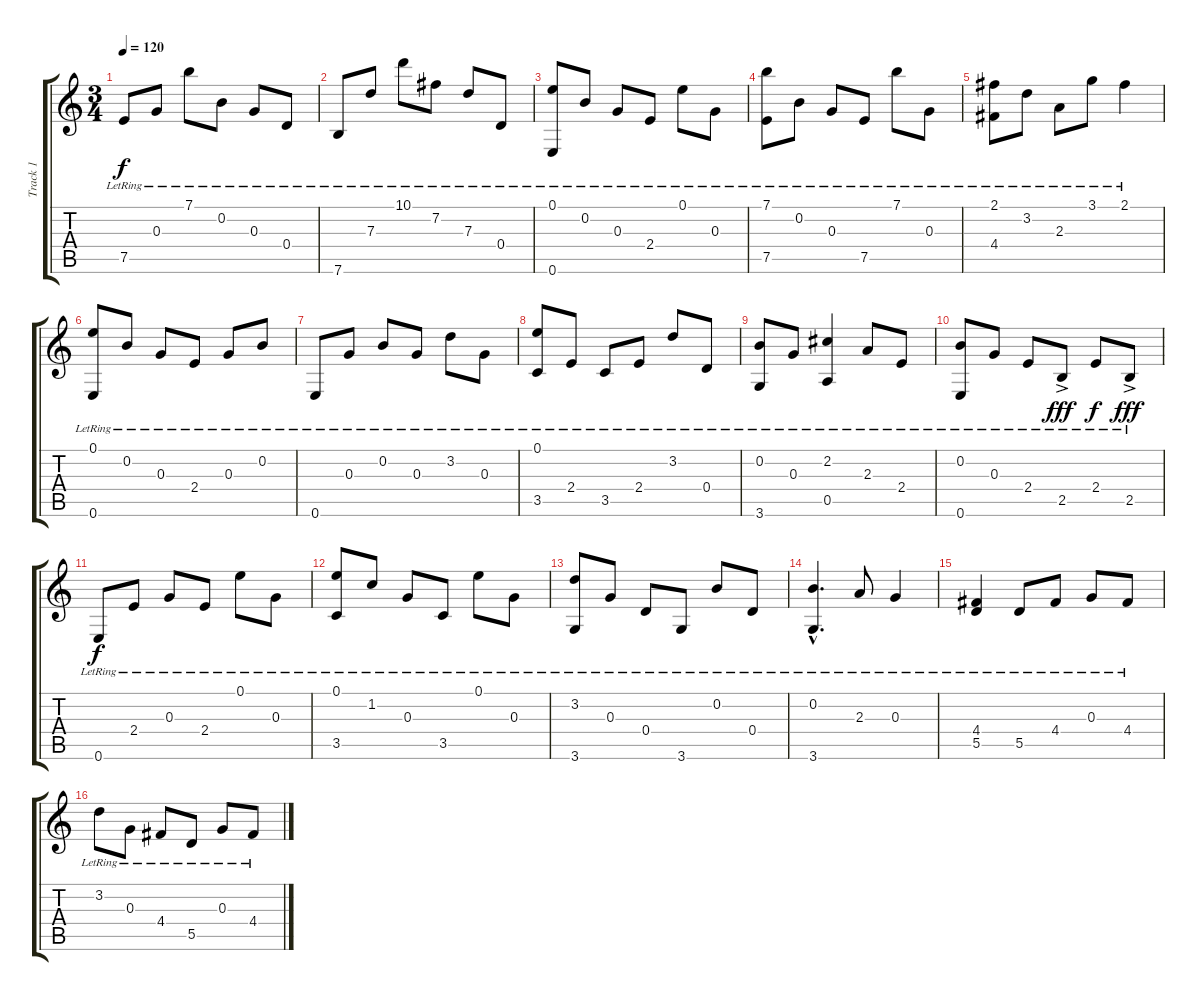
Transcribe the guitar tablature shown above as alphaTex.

\track ("Track 1" "Track 1") {instrument acousticguitarsteel}
\staff {score tabs}
\tuning (E4 B3 G3 D3 A2 E2) {hide}
\ts (3 4)
\tempo 120
\clef g2
\ks c
7.5{lr}.8{dy f} 0.3{lr}.8 7.1{lr}.8 0.2{lr}.8 0.3{lr}.8 0.4{lr}.8 |
7.6{lr}.8 7.3{lr}.8 10.1{lr}.8 7.2{lr}.8 7.3{lr}.8 0.4{lr}.8 |
(0.1{lr} 0.6{lr}).8 0.2{lr}.8 0.3{lr}.8 2.4{lr}.8 0.1{lr}.8 0.3{lr}.8 |
(7.1{lr} 7.5{lr}).8 0.2{lr}.8 0.3{lr}.8 7.5{lr}.8 7.1{lr}.8 0.3{lr}.8 |
(2.1{lr} 4.4{lr}).8 3.2{lr}.8 2.3{lr}.8 3.1{lr}.8 2.1{lr}.4 |
(0.1{lr} 0.6{lr}).8 0.2{lr}.8 0.3{lr}.8 2.4{lr}.8 0.3{lr}.8 0.2{lr}.8 |
0.6{lr}.8 0.3{lr}.8 0.2{lr}.8 0.3{lr}.8 3.2{lr}.8 0.3{lr}.8 |
(0.1{lr} 3.5{lr}).8 2.4{lr}.8 3.5{lr}.8 2.4{lr}.8 3.2{lr}.8 0.4{lr}.8 |
(0.2{lr} 3.6{lr}).8 0.3{lr}.8 (2.2{lr} 0.5{lr}).4 2.3{lr}.8 2.4{lr}.8 |
(0.2{lr} 0.6{lr}).8 0.3{lr}.8 2.4{lr}.8 2.5{ac lr}.8{dy fff} 2.4{lr}.8{dy f} 2.5{ac lr}.8{dy fff} |
0.6{lr}.8{dy f} 2.4{lr}.8 0.3{lr}.8 2.4{lr}.8 0.1{lr}.8 0.3{lr}.8 |
(0.1{lr} 3.5{lr}).8 1.2{lr}.8 0.3{lr}.8 3.5{lr}.8 0.1{lr}.8 0.3{lr}.8 |
(3.2{lr} 3.6{lr}).8 0.3{lr}.8 0.4{lr}.8 3.6{lr}.8 0.2{lr}.8 0.4{lr}.8 |
(0.2{hac lr} 3.6{hac lr}).4{d} 2.3{lr}.8 0.3{lr}.4 |
(4.4{lr} 5.5{lr}).4 5.5{lr}.8 4.4{lr}.8 0.3{lr}.8 4.4{lr}.8 |
3.2{lr}.8 0.3{lr}.8 4.4{lr}.8 5.5{lr}.8 0.3{lr}.8 4.4{lr}.8
